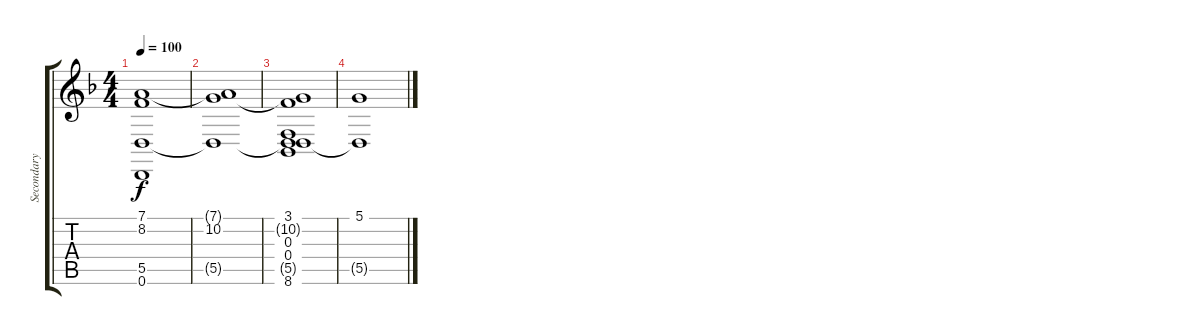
\track ("Secondary Organ" "Secondary ") {instrument rockorgan}
\staff {score tabs}
\tuning (D4 A3 F3 D3 A2 D2) {hide}
\ts (4 4)
\tempo 100
\clef g2
\ks dminor
(7.1 8.2 5.5 0.6).1{dy f} |
(7.1{t} 10.2 5.5{t}).1 |
(3.1 10.2{t} 0.3 0.4 5.5{t} 8.6).1 |
(5.1 5.5{t}).1
